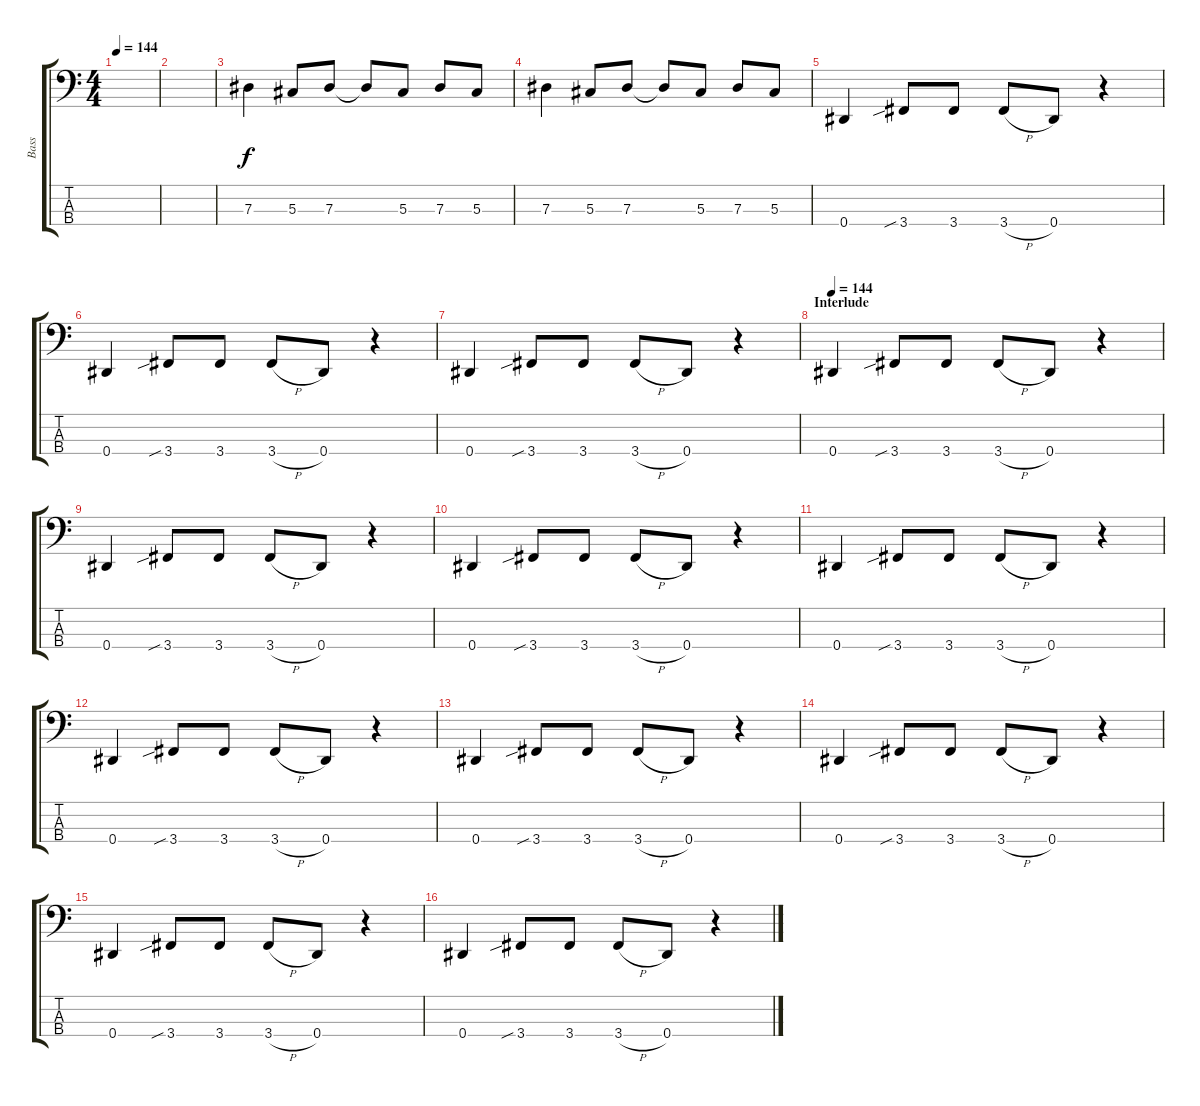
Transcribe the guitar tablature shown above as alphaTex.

\track ("Bass" "Bass") {instrument electricbasspick}
\staff {score tabs}
\tuning (Gb2 Db2 Ab1 Eb1) {hide}
\ts (4 4)
\tempo 144
\clef f4
\ks c
|
|
7.3.4 5.3.8 7.3.8 7.3{t}.8 5.3.8 7.3.8 5.3.8 |
7.3.4 5.3.8 7.3.8 7.3{t}.8 5.3.8 7.3.8 5.3.8 |
0.4.4 3.4{sib}.8 3.4.8 3.4{h}.8 0.4.8 r.4 |
0.4.4 3.4{sib}.8 3.4.8 3.4{h}.8 0.4.8 r.4 |
0.4.4 3.4{sib}.8 3.4.8 3.4{h}.8 0.4.8 r.4 |
\section ("" "Interlude")
\tempo 144
0.4.4 3.4{sib}.8 3.4.8 3.4{h}.8 0.4.8 r.4 |
0.4.4 3.4{sib}.8 3.4.8 3.4{h}.8 0.4.8 r.4 |
0.4.4 3.4{sib}.8 3.4.8 3.4{h}.8 0.4.8 r.4 |
0.4.4 3.4{sib}.8 3.4.8 3.4{h}.8 0.4.8 r.4 |
0.4.4 3.4{sib}.8 3.4.8 3.4{h}.8 0.4.8 r.4 |
0.4.4 3.4{sib}.8 3.4.8 3.4{h}.8 0.4.8 r.4 |
0.4.4 3.4{sib}.8 3.4.8 3.4{h}.8 0.4.8 r.4 |
0.4.4 3.4{sib}.8 3.4.8 3.4{h}.8 0.4.8 r.4 |
0.4.4 3.4{sib}.8 3.4.8 3.4{h}.8 0.4.8 r.4
